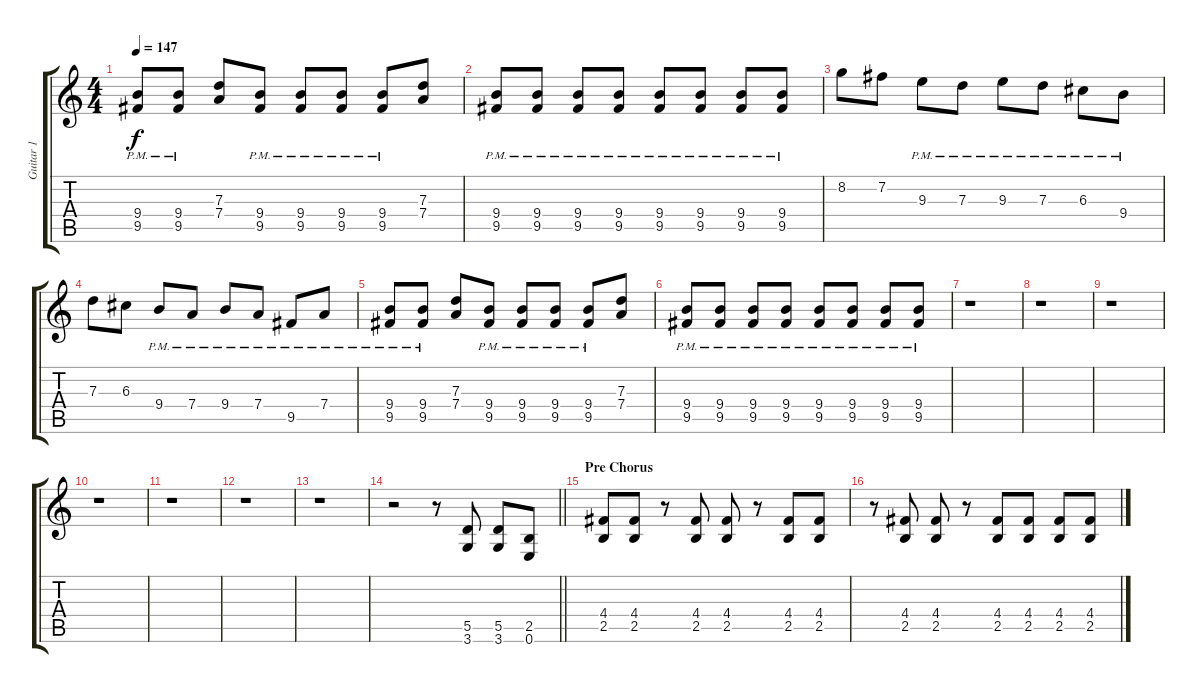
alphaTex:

\track ("Guitar 1" "Guitar 1") {instrument overdrivenguitar}
\staff {score tabs}
\tuning (E4 B3 G3 D3 A2 E2) {hide}
\ts (4 4)
\tempo 147
\clef g2
\ks c
(9.4{pm} 9.5{pm}).8{dy f} (9.4{pm} 9.5{pm}).8 (7.3 7.4).8 (9.4{pm} 9.5{pm}).8 (9.4{pm} 9.5{pm}).8 (9.4{pm} 9.5{pm}).8 (9.4{pm} 9.5{pm}).8 (7.3 7.4).8 |
(9.4{pm} 9.5{pm}).8 (9.4{pm} 9.5{pm}).8 (9.4{pm} 9.5{pm}).8 (9.4{pm} 9.5{pm}).8 (9.4{pm} 9.5{pm}).8 (9.4{pm} 9.5{pm}).8 (9.4{pm} 9.5{pm}).8 (9.4{pm} 9.5{pm}).8 |
8.2.8 7.2.8 9.3{pm}.8 7.3{pm}.8 9.3{pm}.8 7.3{pm}.8 6.3{pm}.8 9.4{pm}.8 |
7.3.8 6.3.8 9.4{pm}.8 7.4{pm}.8 9.4{pm}.8 7.4{pm}.8 9.5{pm}.8 7.4{pm}.8 |
(9.4{pm} 9.5{pm}).8 (9.4{pm} 9.5{pm}).8 (7.3 7.4).8 (9.4{pm} 9.5{pm}).8 (9.4{pm} 9.5{pm}).8 (9.4{pm} 9.5{pm}).8 (9.4{pm} 9.5{pm}).8 (7.3 7.4).8 |
(9.4{pm} 9.5{pm}).8 (9.4{pm} 9.5{pm}).8 (9.4{pm} 9.5{pm}).8 (9.4{pm} 9.5{pm}).8 (9.4{pm} 9.5{pm}).8 (9.4{pm} 9.5{pm}).8 (9.4{pm} 9.5{pm}).8 (9.4{pm} 9.5{pm}).8 |
r.1 |
r.1 |
r.1 |
r.1 |
r.1 |
r.1 |
r.1 |
\barLineRight lightlight
r.2 r.8 (5.5 3.6).8 (5.5 3.6).8 (2.5 0.6).8 |
\section ("" "Pre Chorus")
(4.4 2.5).8 (4.4 2.5).8 r.8 (4.4 2.5).8 (4.4 2.5).8 r.8 (4.4 2.5).8 (4.4 2.5).8 |
r.8 (4.4 2.5).8 (4.4 2.5).8 r.8 (4.4 2.5).8 (4.4 2.5).8 (4.4 2.5).8 (4.4 2.5).8
